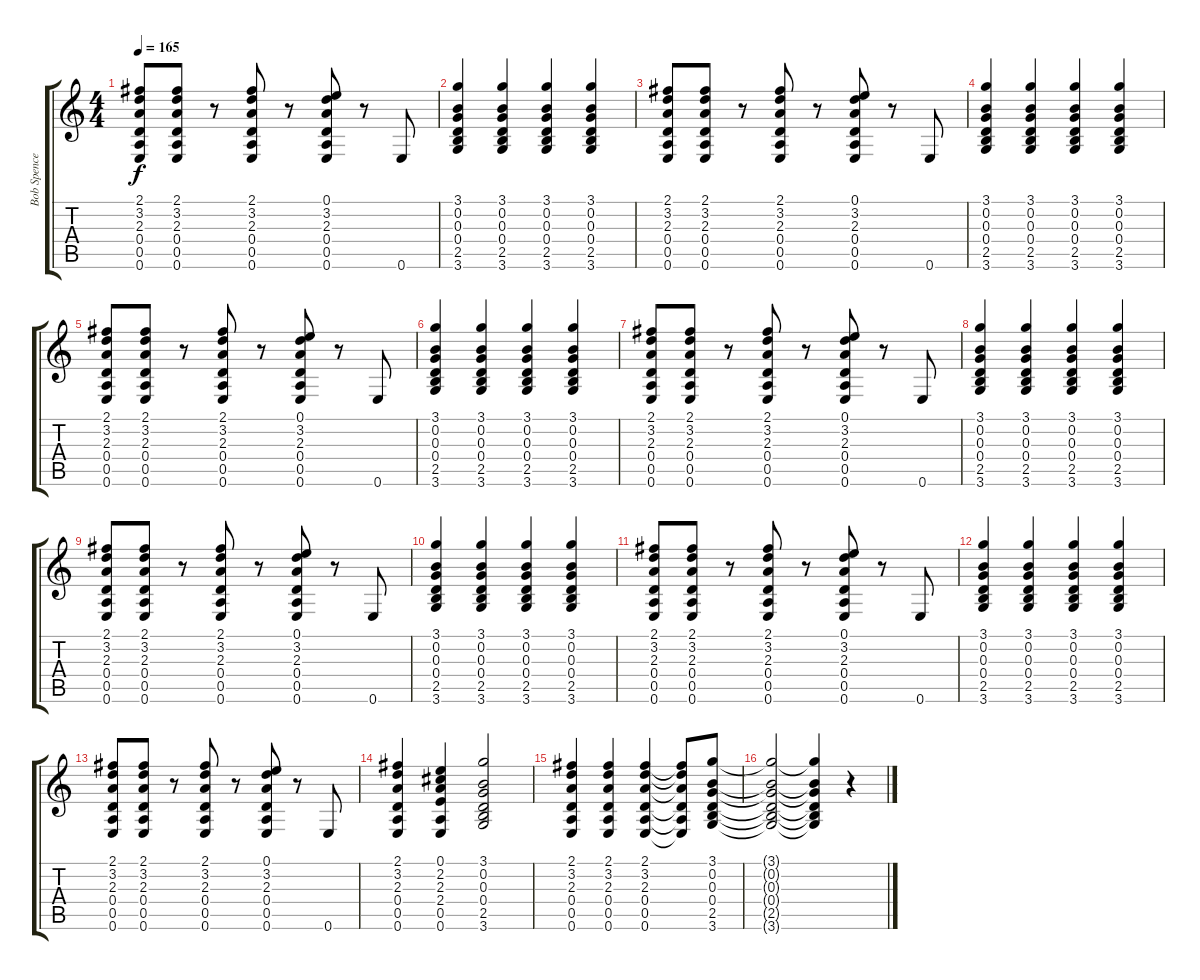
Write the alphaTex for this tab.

\track ("Bob Spencer" "Bob Spence") {instrument overdrivenguitar}
\staff {score tabs}
\tuning (E4 B3 G3 D3 A2 E2) {hide}
\ts (4 4)
\tempo 165
\clef g2
\ks c
(2.1 3.2 2.3 0.4 0.5 0.6).8{dy f} (2.1 3.2 2.3 0.4 0.5 0.6).8 r.8 (2.1 3.2 2.3 0.4 0.5 0.6).8 r.8 (0.1 3.2 2.3 0.4 0.5 0.6).8 r.8 0.6.8 |
(3.1 0.2 0.3 0.4 2.5 3.6).4 (3.1 0.2 0.3 0.4 2.5 3.6).4 (3.1 0.2 0.3 0.4 2.5 3.6).4 (3.1 0.2 0.3 0.4 2.5 3.6).4 |
(2.1 3.2 2.3 0.4 0.5 0.6).8 (2.1 3.2 2.3 0.4 0.5 0.6).8 r.8 (2.1 3.2 2.3 0.4 0.5 0.6).8 r.8 (0.1 3.2 2.3 0.4 0.5 0.6).8 r.8 0.6.8 |
(3.1 0.2 0.3 0.4 2.5 3.6).4 (3.1 0.2 0.3 0.4 2.5 3.6).4 (3.1 0.2 0.3 0.4 2.5 3.6).4 (3.1 0.2 0.3 0.4 2.5 3.6).4 |
(2.1 3.2 2.3 0.4 0.5 0.6).8 (2.1 3.2 2.3 0.4 0.5 0.6).8 r.8 (2.1 3.2 2.3 0.4 0.5 0.6).8 r.8 (0.1 3.2 2.3 0.4 0.5 0.6).8 r.8 0.6.8 |
(3.1 0.2 0.3 0.4 2.5 3.6).4 (3.1 0.2 0.3 0.4 2.5 3.6).4 (3.1 0.2 0.3 0.4 2.5 3.6).4 (3.1 0.2 0.3 0.4 2.5 3.6).4 |
(2.1 3.2 2.3 0.4 0.5 0.6).8 (2.1 3.2 2.3 0.4 0.5 0.6).8 r.8 (2.1 3.2 2.3 0.4 0.5 0.6).8 r.8 (0.1 3.2 2.3 0.4 0.5 0.6).8 r.8 0.6.8 |
(3.1 0.2 0.3 0.4 2.5 3.6).4 (3.1 0.2 0.3 0.4 2.5 3.6).4 (3.1 0.2 0.3 0.4 2.5 3.6).4 (3.1 0.2 0.3 0.4 2.5 3.6).4 |
(2.1 3.2 2.3 0.4 0.5 0.6).8 (2.1 3.2 2.3 0.4 0.5 0.6).8 r.8 (2.1 3.2 2.3 0.4 0.5 0.6).8 r.8 (0.1 3.2 2.3 0.4 0.5 0.6).8 r.8 0.6.8 |
(3.1 0.2 0.3 0.4 2.5 3.6).4 (3.1 0.2 0.3 0.4 2.5 3.6).4 (3.1 0.2 0.3 0.4 2.5 3.6).4 (3.1 0.2 0.3 0.4 2.5 3.6).4 |
(2.1 3.2 2.3 0.4 0.5 0.6).8 (2.1 3.2 2.3 0.4 0.5 0.6).8 r.8 (2.1 3.2 2.3 0.4 0.5 0.6).8 r.8 (0.1 3.2 2.3 0.4 0.5 0.6).8 r.8 0.6.8 |
(3.1 0.2 0.3 0.4 2.5 3.6).4 (3.1 0.2 0.3 0.4 2.5 3.6).4 (3.1 0.2 0.3 0.4 2.5 3.6).4 (3.1 0.2 0.3 0.4 2.5 3.6).4 |
(2.1 3.2 2.3 0.4 0.5 0.6).8 (2.1 3.2 2.3 0.4 0.5 0.6).8 r.8 (2.1 3.2 2.3 0.4 0.5 0.6).8 r.8 (0.1 3.2 2.3 0.4 0.5 0.6).8 r.8 0.6.8 |
(2.1 3.2 2.3 0.4 0.5 0.6).4 (0.1 2.2 2.3 2.4 0.5 0.6).4 (3.1 0.2 0.3 0.4 2.5 3.6).2 |
(2.1 3.2 2.3 0.4 0.5 0.6).4 (2.1 3.2 2.3 0.4 0.5 0.6).4 (2.1 3.2 2.3 0.4 0.5 0.6).4 (2.1{t} 3.2{t} 2.3{t} 0.4{t} 0.5{t} 0.6{t}).8 (3.1 0.2 0.3 0.4 2.5 3.6).8 |
(3.1{t} 0.2{t} 0.3{t} 0.4{t} 2.5{t} 3.6{t}).2 (3.1{t} 0.2{t} 0.3{t} 0.4{t} 2.5{t} 3.6{t}).4 r.4
